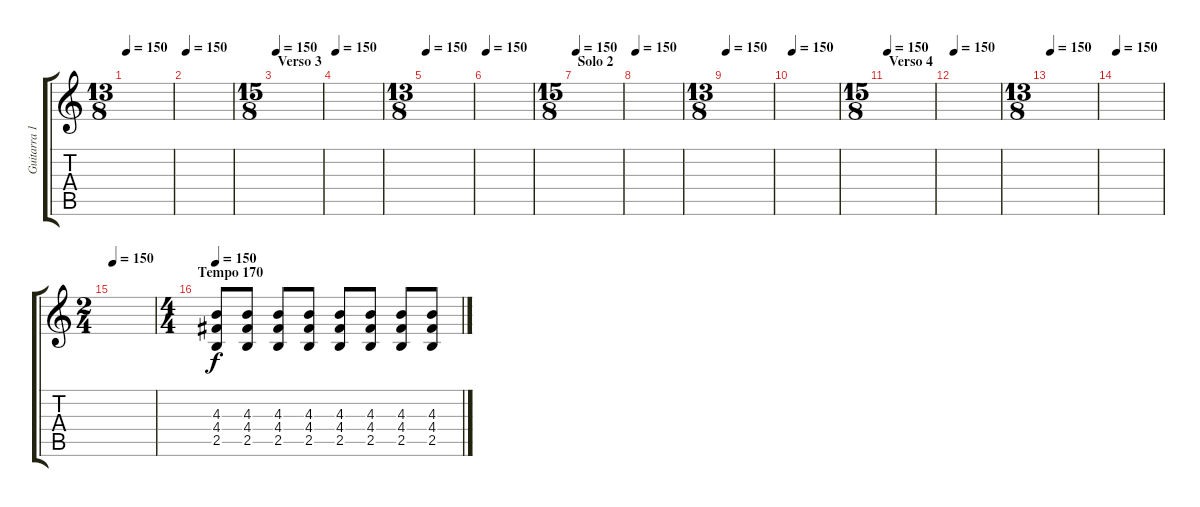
\track ("Guitarra 1" "Guitarra 1") {instrument overdrivenguitar}
\staff {score tabs}
\tuning (E4 B3 G3 D3 A2 E2) {hide}
\ts (13 8)
\tempo 150
\clef g2
\ks c
|
\tempo 150
|
\ts (15 8)
\section ("" "Verso 3")
\tempo 150
|
\tempo 150
|
\ts (13 8)
\tempo 150
|
\tempo 150
|
\ts (15 8)
\section ("" "Solo 2")
\tempo 150
|
\tempo 150
|
\ts (13 8)
\tempo 150
|
\tempo 150
|
\ts (15 8)
\section ("" "Verso 4")
\tempo 150
|
\tempo 150
|
\ts (13 8)
\tempo 150
|
\tempo 150
|
\ts (2 4)
\tempo 150
|
\ts (4 4)
\section ("" "Tempo 170")
\tempo 150
(4.3 4.4 2.5).8 (4.3 4.4 2.5).8 (4.3 4.4 2.5).8 (4.3 4.4 2.5).8 (4.3 4.4 2.5).8 (4.3 4.4 2.5).8 (4.3 4.4 2.5).8 (4.3 4.4 2.5).8
